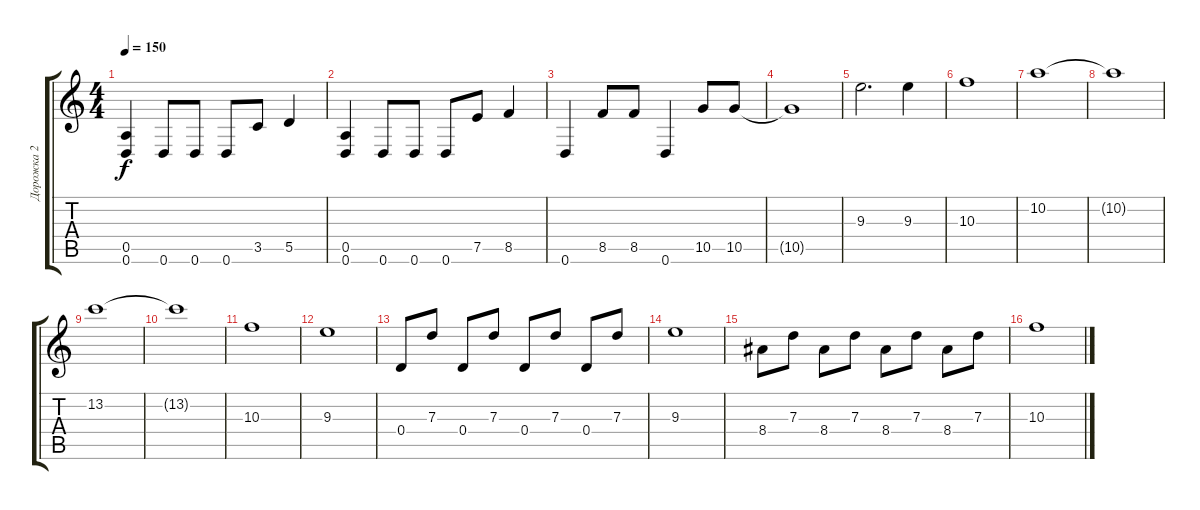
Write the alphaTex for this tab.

\track ("Дорожка 2" "Дорожка 2") {instrument acousticguitarsteel}
\staff {score tabs}
\tuning (E4 B3 G3 D3 A2 D2) {hide}
\ts (4 4)
\tempo 150
\clef g2
\ks c
(0.5 0.6).4{dy f} 0.6.8 0.6.8 0.6.8 3.5.8 5.5.4 |
(0.5 0.6).4 0.6.8 0.6.8 0.6.8 7.5.8 8.5.4 |
0.6.4 8.5.8 8.5.8 0.6.4 10.5.8 10.5.8 |
10.5{t}.1 |
9.3.2{d} 9.3.4 |
10.3.1 |
10.2.1 |
10.2{t}.1 |
13.2.1 |
13.2{t}.1 |
10.3.1 |
9.3.1 |
0.4.8{instrument distortionguitar} 7.3.8 0.4.8 7.3.8 0.4.8 7.3.8 0.4.8 7.3.8 |
9.3.1 |
8.4.8 7.3.8 8.4.8 7.3.8 8.4.8 7.3.8 8.4.8 7.3.8 |
10.3.1
